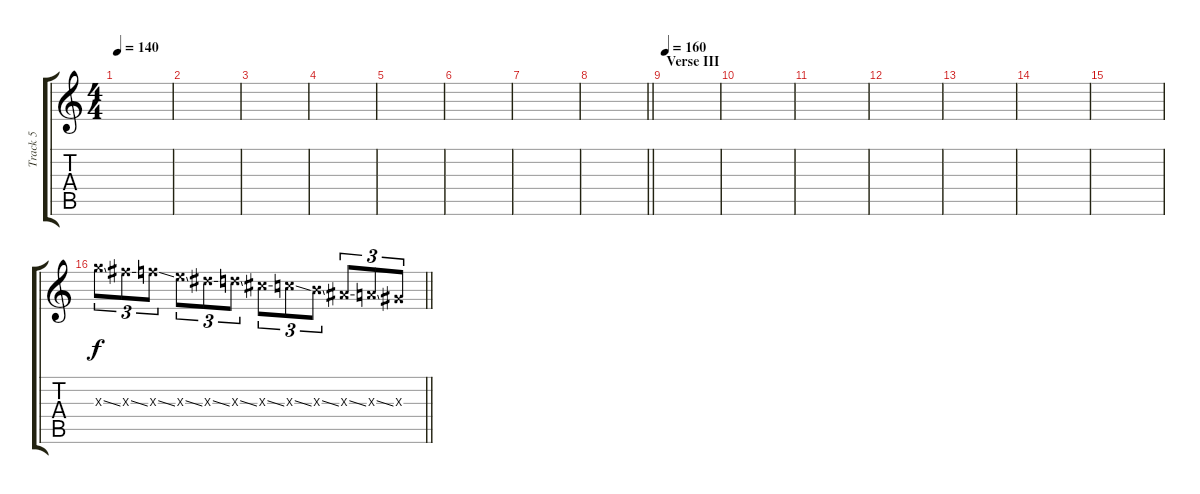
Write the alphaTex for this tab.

\track ("Track 5" "Track 5") {instrument distortionguitar}
\staff {score tabs}
\tuning (E4 B3 G3 D3 A2 E2) {hide}
\ts (4 4)
\tempo 140
\clef g2
\ks c
|
|
|
|
|
|
|
\barLineRight lightlight
|
\section ("" "Verse III")
\tempo 160
|
|
|
|
|
|
|
\barLineRight lightlight
12.3{ss x}.8{tu (3 2)} 11.3{ss x}.8{tu (3 2)} 10.3{ss x}.8{tu (3 2)} 9.3{ss x}.8{tu (3 2)} 8.3{ss x}.8{tu (3 2)} 7.3{ss x}.8{tu (3 2)} 6.3{ss x}.8{tu (3 2)} 5.3{ss x}.8{tu (3 2)} 4.3{ss x}.8{tu (3 2)} 3.3{ss x}.8{tu (3 2)} 2.3{ss x}.8{tu (3 2)} 1.3{x}.8{tu (3 2)}
